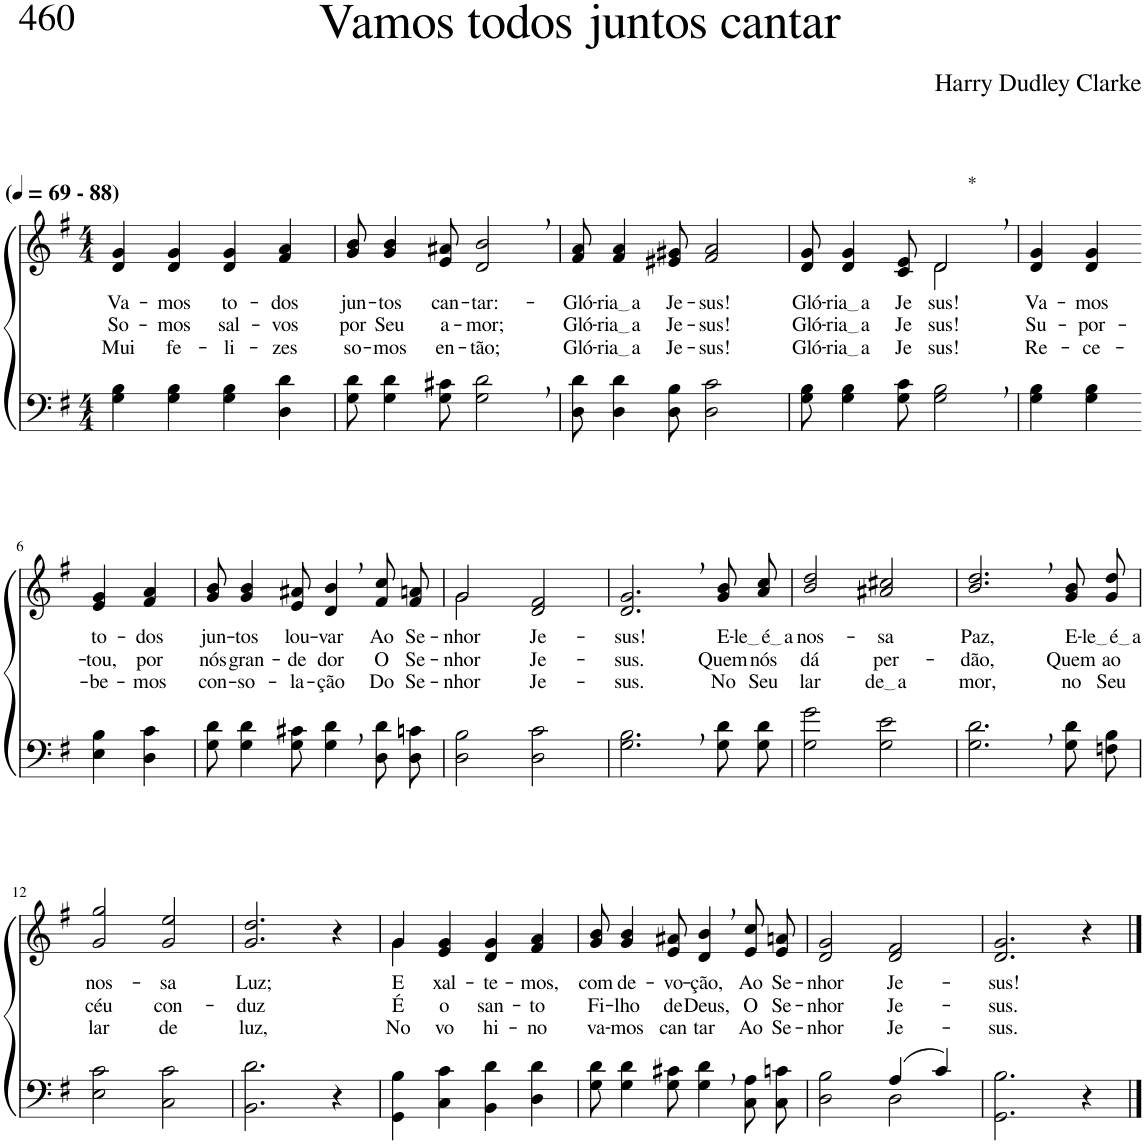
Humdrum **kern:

**kern	**kern	**text	**text	**text
*part2	*part1	*part1	*part1	*part1
*staff2	*staff1	*staff1	*staff1	*staff1
*I"Parte III e IV	*I"Parte I e II	*	*	*
*clefF4	*clefG2	*	*	*
*Trd1c2	*Trd1c2	*	*	*
*k[f#]	*k[f#]	*	*	*
*M4/4	*M4/4	*	*	*
*MM69	*MM69	*	*	*
=1	=1	=1	=1	=1
!	!LO:TX:a:B:t=(	!	!	!
!	!LO:TX:a:B:t=- 88)	!	!	!
!	!	!LO:LY:b	!LO:LY:b	!LO:LY:b
4G\ 4B\	4d/ 4g/	Va-	So-	Mui
!	!	!LO:LY:b	!LO:LY:b	!LO:LY:b
4G\ 4B\	4d/ 4g/	-mos	-mos	fe-
!	!	!LO:LY:b	!LO:LY:b	!LO:LY:b
4G\ 4B\	4d/ 4g/	to-	sal-	-li-
!	!	!LO:LY:b	!LO:LY:b	!LO:LY:b
4D\ 4d\	4f#/ 4a/	-dos	-vos	-zes
=2	=2	=2	=2	=2
!	!	!LO:LY:b	!LO:LY:b	!LO:LY:b
8G\ 8d\	8g/ 8b/	jun-	por	so-
!	!	!LO:LY:b	!LO:LY:b	!LO:LY:b
4G\ 4d\	4g/ 4b/	-tos	Seu	-mos
!	!	!LO:LY:b	!LO:LY:b	!LO:LY:b
8G\ 8c#X\	8e/ 8a#X/	can-	a-	en-
!	!	!LO:LY:b	!LO:LY:b	!LO:LY:b
2G\, 2d\,	2d/, 2b/,	-tar:-	-mor;	-tão;
=3	=3	=3	=3	=3
!	!	!LO:LY:b	!LO:LY:b	!LO:LY:b
8D\ 8d\	8f#/ 8a/	-Gló-	Gló-	Gló-
!	!	!LO:LY:b	!LO:LY:b	!LO:LY:b
4D\ 4d\	4f#/ 4a/	ria a	ria a	ria a
!	!	!LO:LY:b	!LO:LY:b	!LO:LY:b
8D\ 8B\	8e#X/ 8g#X/	Je-	Je-	Je-
!	!	!LO:LY:b	!LO:LY:b	!LO:LY:b
2D\ 2c\	2f#/ 2a/	-sus!	-sus!	-sus!
=4	=4	=4	=4	=4
!	!	!LO:LY:b	!LO:LY:b	!LO:LY:b
*	*^	*	*	*
8G\ 8B\	8d/ 8g/	2ryy	Gló-	Gló-	Gló-
!	!	!	!LO:LY:b	!LO:LY:b	!LO:LY:b
4G\ 4B\	4d/ 4g/	.	ria a	ria a	ria a
!	!	!	!LO:LY:b	!LO:LY:b	!LO:LY:b
8G\ 8c\	8c/ 8e/	.	Je-	Je-	Je-
!	!LO:TX:a:t=*	!	!	!	!
!	!	!	!LO:LY:b	!LO:LY:b	!LO:LY:b
2G\, 2B\,	2d,/	2d\	-sus!	-sus!	-sus!
=5	=5	=5	=5	=5	=5
!	!	!	!LO:LY:b	!LO:LY:b	!LO:LY:b
*	*v	*v	*	*	*
4G\ 4B\	4d/ 4g/	Va-	Su-	Re-
!	!	!LO:LY:b	!LO:LY:b	!LO:LY:b
4G\ 4B\	4d/ 4g/	-mos	-por-	-ce-
!!LO:LB:g=z
=6-	=6-	=6-	=6-	=6-
!	!	!LO:LY:b	!LO:LY:b	!LO:LY:b
4E\ 4B\	4e/ 4g/	to-	-tou,	-be-
!	!	!LO:LY:b	!LO:LY:b	!LO:LY:b
4D\ 4c\	4f#/ 4a/	-dos	por	-mos
=7	=7	=7	=7	=7
!	!	!LO:LY:b	!LO:LY:b	!LO:LY:b
8G\ 8d\	8g/ 8b/	jun-	nós	con-
!	!	!LO:LY:b	!LO:LY:b	!LO:LY:b
4G\ 4d\	4g/ 4b/	-tos	gran-	-so-
!	!	!LO:LY:b	!LO:LY:b	!LO:LY:b
8G\ 8c#X\	8e/ 8a#X/	lou-	-de	-la-
!	!	!LO:LY:b	!LO:LY:b	!LO:LY:b
4G\, 4d\,	4d/, 4b/,	-var	dor	-ção
!	!	!LO:LY:b	!LO:LY:b	!LO:LY:b
8D\ 8d\L	8f#/ 8cc/L	Ao	O	Do
!	!	!LO:LY:b	!LO:LY:b	!LO:LY:b
8D\ 8cn\J	8f#/ 8an/J	Se-	Se-	Se-
=8	=8	=8	=8	=8
!	!	!LO:LY:b	!LO:LY:b	!LO:LY:b
*	*^	*	*	*
2D\ 2B\	2g\	2g/	-nhor	-nhor	-nhor
!	!	!	!LO:LY:b	!LO:LY:b	!LO:LY:b
2D\ 2c\	2ryy	2d/ 2f#/	Je-	Je-	Je-
=9	=9	=9	=9	=9	=9
!	!	!	!LO:LY:b	!LO:LY:b	!LO:LY:b
*	*v	*v	*	*	*
2.G\, 2.B\,	2.d/, 2.g/,	-sus!	-sus.	-sus.
!	!	!LO:LY:b	!LO:LY:b	!LO:LY:b
8G\ 8d\L	8g/ 8b/L	E-	Quem	No
!	!	!LO:LY:b	!LO:LY:b	!LO:LY:b
8G\ 8d\J	8a/ 8cc/J	le é a	nós	Seu
=10	=10	=10	=10	=10
!	!	!LO:LY:b	!LO:LY:b	!LO:LY:b
2G\ 2g\	2b/ 2dd/	nos-	dá	lar
!	!	!LO:LY:b	!LO:LY:b	!LO:LY:b
2G\ 2e\	2a#X/ 2cc#X/	-sa	per-	de a
=11	=11	=11	=11	=11
!	!	!LO:LY:b	!LO:LY:b	!LO:LY:b
2.G\, 2.d\,	2.b/, 2.dd/,	Paz,	-dão,	mor,
!	!	!LO:LY:b	!LO:LY:b	!LO:LY:b
8G\ 8d\L	8g\ 8b\L	E-	Quem	no
!	!	!LO:LY:b	!LO:LY:b	!LO:LY:b
8Fn\ 8B\J	8g\ 8dd\J	le é a	ao	Seu
!!LO:LB:g=z
=12	=12	=12	=12	=12
!	!	!LO:LY:b	!LO:LY:b	!LO:LY:b
2E\ 2c\	2g/ 2gg/	nos-	céu	lar
!	!	!LO:LY:b	!LO:LY:b	!LO:LY:b
2C\ 2c\	2g/ 2ee/	-sa	con-	de
=13	=13	=13	=13	=13
!	!	!LO:LY:b	!LO:LY:b	!LO:LY:b
2.BB\ 2.d\	2.g/ 2.dd/	Luz;	-duz	luz,
4r	4r	.	.	.
=14	=14	=14	=14	=14
!	!	!LO:LY:b	!LO:LY:b	!LO:LY:b
*	*^	*	*	*
4GG\ 4B\	4g\	4g/	E-	É	No-
!	!	!	!LO:LY:b	!LO:LY:b	!LO:LY:b
4C\ 4c\	2.ryy	4e/ 4g/	-xal-	o	-vo
!	!	!	!LO:LY:b	!LO:LY:b	!LO:LY:b
4BB\ 4d\	.	4d/ 4g/	-te-	san-	hi-
!	!	!	!LO:LY:b	!LO:LY:b	!LO:LY:b
4D\ 4d\	.	4f#/ 4a/	-mos,	-to	-no
=15	=15	=15	=15	=15	=15
!	!	!	!LO:LY:b	!LO:LY:b	!LO:LY:b
*	*v	*v	*	*	*
8G\ 8d\	8g/ 8b/	com	Fi-	va-
!	!	!LO:LY:b	!LO:LY:b	!LO:LY:b
4G\ 4d\	4g/ 4b/	de-	-lho	-mos
!	!	!LO:LY:b	!LO:LY:b	!LO:LY:b
8G\ 8c#X\	8e/ 8a#X/	-vo-	de	can
!	!	!LO:LY:b	!LO:LY:b	!LO:LY:b
4G\, 4d\,	4d/, 4b/,	-ção,	Deus,	tar
!	!	!LO:LY:b	!LO:LY:b	!LO:LY:b
8C\ 8A\L	8e/ 8cc/L	Ao	O	Ao
!	!	!LO:LY:b	!LO:LY:b	!LO:LY:b
8C\ 8cn\J	8e/ 8an/J	Se-	Se-	Se-
=16	=16	=16	=16	=16
*^	*	*	*	*
!	!	!	!LO:LY:b	!LO:LY:b	!LO:LY:b
2ryy	2D\ 2B\	2d/ 2g/	-nhor	-nhor	-nhor
!	!	!	!LO:LY:b	!LO:LY:b	!LO:LY:b
(4A/	2D\	2d/ 2f#/	Je-	Je-	Je-
4c/)	.	.	.	.	.
*v	*v	*	*	*	*
=17	=17	=17	=17	=17
!	!	!LO:LY:b	!LO:LY:b	!LO:LY:b
2.GG\ 2.B\	2.d/ 2.g/	-sus!	-sus.	-sus.
4r	4r	.	.	.
==	==	==	==	==
*-	*-	*-	*-	*-
